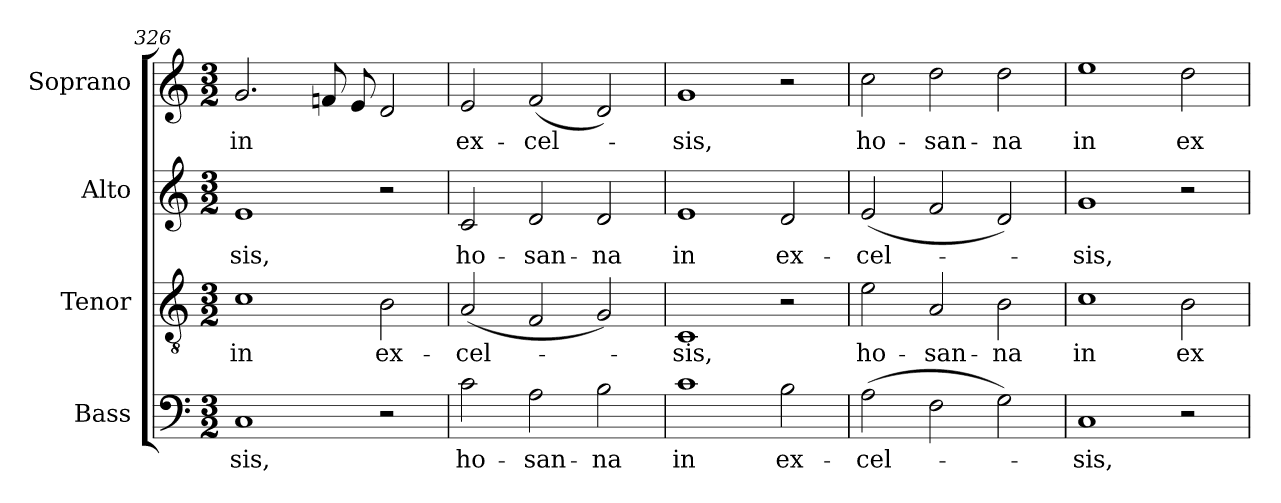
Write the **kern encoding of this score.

**kern	**text	**kern	**text	**kern	**text	**kern	**text
*part4	*part4	*part3	*part3	*part2	*part2	*part1	*part1
*staff4	*staff4	*staff3	*staff3	*staff2	*staff2	*staff1	*staff1
*I"Bass	*	*I"Tenor	*	*I"Alto	*	*I"Soprano	*
*I'B.	*	*I'T.	*	*I'A.	*	*I'S.	*
*clefF4	*	*clefGv2	*	*clefG2	*	*clefG2	*
*	*	*ITrd7c12	*	*	*	*	*
*k[]	*	*k[]	*	*k[]	*	*k[]	*
*C:	*	*C:	*	*C:	*	*C:	*
*M3/2	*	*M3/2	*	*M3/2	*	*M3/2	*
=326	=326	=326	=326	=326	=326	=326	=326
!	!LO:LY:b:color=#000000	!	!	!	!	!	!
!	!	!	!LO:LY:b:color=#000000	!	!	!	!
!	!	!	!	!	!LO:LY:b:color=#000000	!	!
!	!	!	!	!	!	!	!LO:LY:b:color=#000000
1Ci	-sis,	1Ci	in	1ei	-sis,	2.gi/	in
.	.	.	.	.	.	8fni/	.
.	.	.	.	.	.	8ei/	.
!	!	!	!LO:LY:b:color=#000000	!	!	!	!
2r	.	2BBi\	ex-	2r	.	2di/	.
=327	=327	=327	=327	=327	=327	=327	=327
!	!LO:LY:b:color=#000000	!	!	!	!	!	!
!	!	!	!LO:LY:b:color=#000000	!	!	!	!
!	!	!	!	!	!LO:LY:b:color=#000000	!	!
!	!	!	!	!	!	!	!LO:LY:b:color=#000000
2ci\	ho-	(2AAi/	-cel-	2ci/	ho-	2ei/	ex-
!	!LO:LY:b:color=#000000	!	!	!	!	!	!
!	!	!	!	!	!LO:LY:b:color=#000000	!	!
!	!	!	!	!	!	!	!LO:LY:b:color=#000000
2Ai\	-san-	2FFi/	.	2di/	-san-	(2fi/	-cel-
!	!LO:LY:b:color=#000000	!	!	!	!	!	!
!	!	!	!	!	!LO:LY:b:color=#000000	!	!
2Bi\	-na	2GGi/)	.	2di/	-na	2di/)	.
!!LO:LB:g=z
=328	=328	=328	=328	=328	=328	=328	=328
!	!LO:LY:b:color=#000000	!	!	!	!	!	!
!	!	!	!LO:LY:b:color=#000000	!	!	!	!
!	!	!	!	!	!LO:LY:b:color=#000000	!	!
!	!	!	!	!	!	!	!LO:LY:b:color=#000000
1ci	in	1CCi	-sis,	1ei	in	1gi	-sis,
!	!LO:LY:b:color=#000000	!	!	!	!	!	!
!	!	!	!	!	!LO:LY:b:color=#000000	!	!
2Bi\	ex-	2r	.	2di/	ex-	2r	.
=329	=329	=329	=329	=329	=329	=329	=329
!	!LO:LY:b:color=#000000	!	!	!	!	!	!
!	!	!	!LO:LY:b:color=#000000	!	!	!	!
!	!	!	!	!	!LO:LY:b:color=#000000	!	!
!	!	!	!	!	!	!	!LO:LY:b:color=#000000
(2Ai\	-cel-	2Ei\	ho-	(2ei/	-cel-	2cci\	ho-
!	!	!	!LO:LY:b:color=#000000	!	!	!	!
!	!	!	!	!	!	!	!LO:LY:b:color=#000000
2Fi\	.	2AAi/	-san-	2fi/	.	2ddi\	-san-
!	!	!	!LO:LY:b:color=#000000	!	!	!	!
!	!	!	!	!	!	!	!LO:LY:b:color=#000000
2Gi\)	.	2BBi\	-na	2di/)	.	2ddi\	-na
=330	=330	=330	=330	=330	=330	=330	=330
!	!LO:LY:b:color=#000000	!	!	!	!	!	!
!	!	!	!LO:LY:b:color=#000000	!	!	!	!
!	!	!	!	!	!LO:LY:b:color=#000000	!	!
!	!	!	!	!	!	!	!LO:LY:b:color=#000000
1Ci	-sis,	1Ci	in	1gi	-sis,	1eei	in
!	!	!	!LO:LY:b:color=#000000	!	!	!	!
!	!	!	!	!	!	!	!LO:LY:b:color=#000000
2r	.	2BBi\	ex-	2r	.	2ddi\	ex-
=	=	=	=	=	=	=	=
*-	*-	*-	*-	*-	*-	*-	*-
